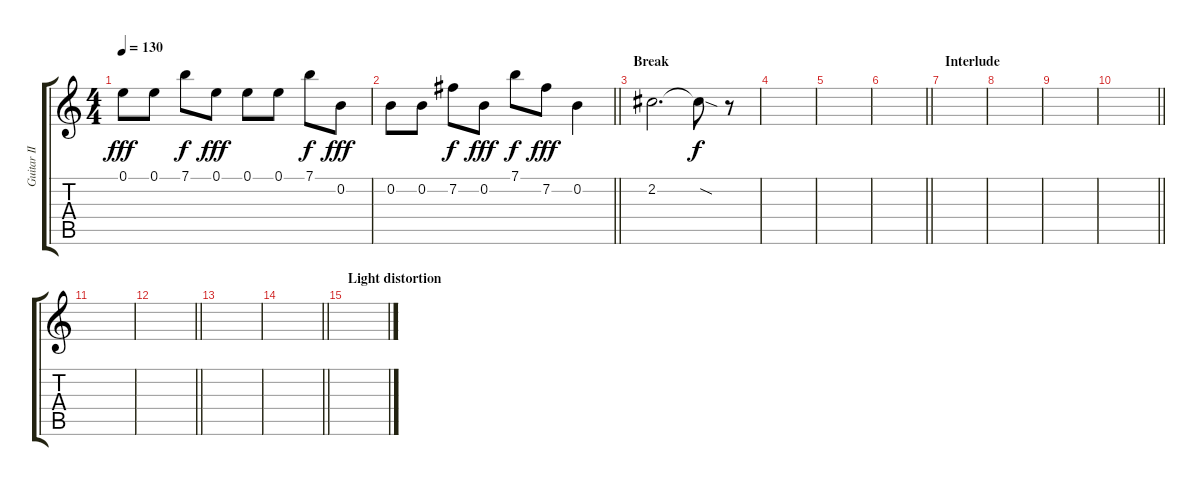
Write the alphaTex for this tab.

\track ("Guitar II" "Guitar II") {instrument distortionguitar}
\staff {score tabs}
\tuning (E4 B3 G3 D3 A2 E2) {hide}
\ts (4 4)
\tempo 130
\clef g2
\ks c
0.1.8{dy fff} 0.1.8 7.1.8{dy f} 0.1.8{dy fff} 0.1.8 0.1.8 7.1.8{dy f} 0.2.8{dy fff} |
\barLineRight lightlight
0.2.8 0.2.8 7.2.8{dy f} 0.2.8{dy fff} 7.1.8{dy f} 7.2.8{dy fff} 0.2.4 |
\section ("" "Break")
2.2.2{d} 2.2{sod t}.8{dy f} r.8 |
|
|
\barLineRight lightlight
|
\section ("" "Interlude")
|
|
|
\barLineRight lightlight
|
|
\barLineRight lightlight
|
|
\barLineRight lightlight
|
\section ("" "Light distortion")
